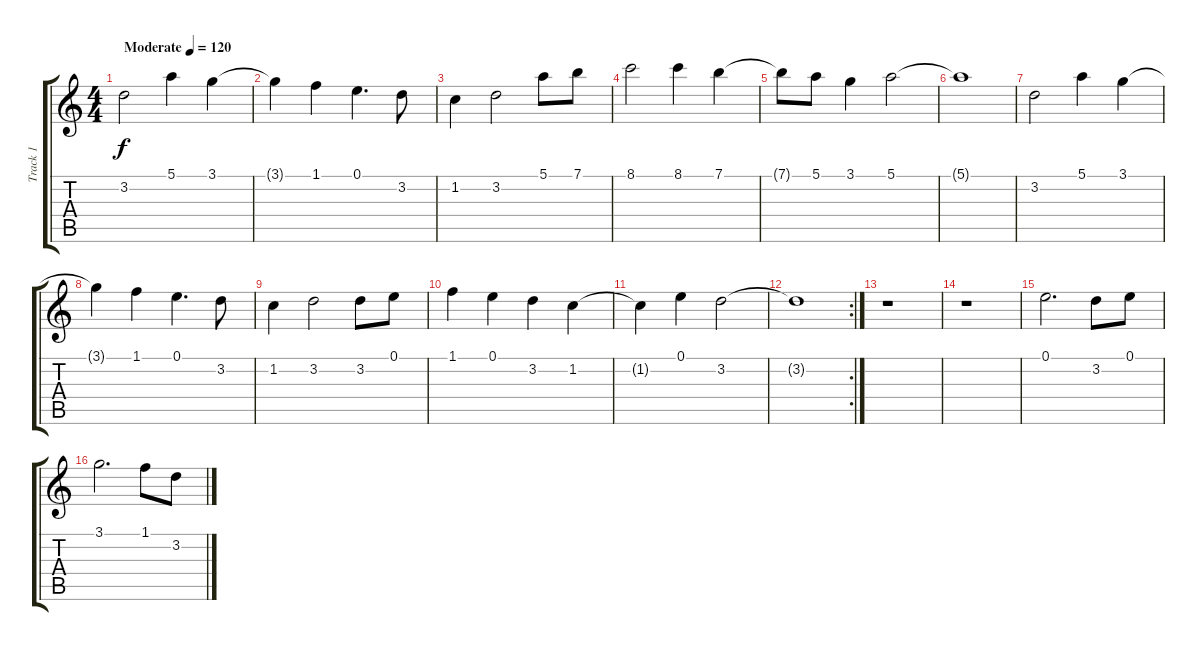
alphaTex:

\track ("Track 1" "Track 1") {instrument acousticguitarsteel}
\staff {score tabs}
\tuning (E4 B3 G3 D3 A2 E2) {hide}
\ts (4 4)
\tempo (120 "Moderate")
\clef g2
\ks c
3.2.2{dy f instrument acousticguitarsteel} 5.1.4 3.1.4 |
3.1{t}.4 1.1.4 0.1.4{d} 3.2.8 |
1.2.4 3.2.2 5.1.8 7.1.8 |
8.1.2 8.1.4 7.1.4 |
7.1{t}.8 5.1.8 3.1.4 5.1.2 |
5.1{t}.1 |
3.2.2 5.1.4 3.1.4 |
3.1{t}.4 1.1.4 0.1.4{d} 3.2.8 |
1.2.4 3.2.2 3.2.8 0.1.8 |
1.1.4 0.1.4 3.2.4 1.2.4 |
1.2{t}.4 0.1.4 3.2.2 |
\rc 2
3.2{t}.1 |
r.1 |
r.1 |
0.1.2{d} 3.2.8 0.1.8 |
3.1.2{d} 1.1.8 3.2.8
